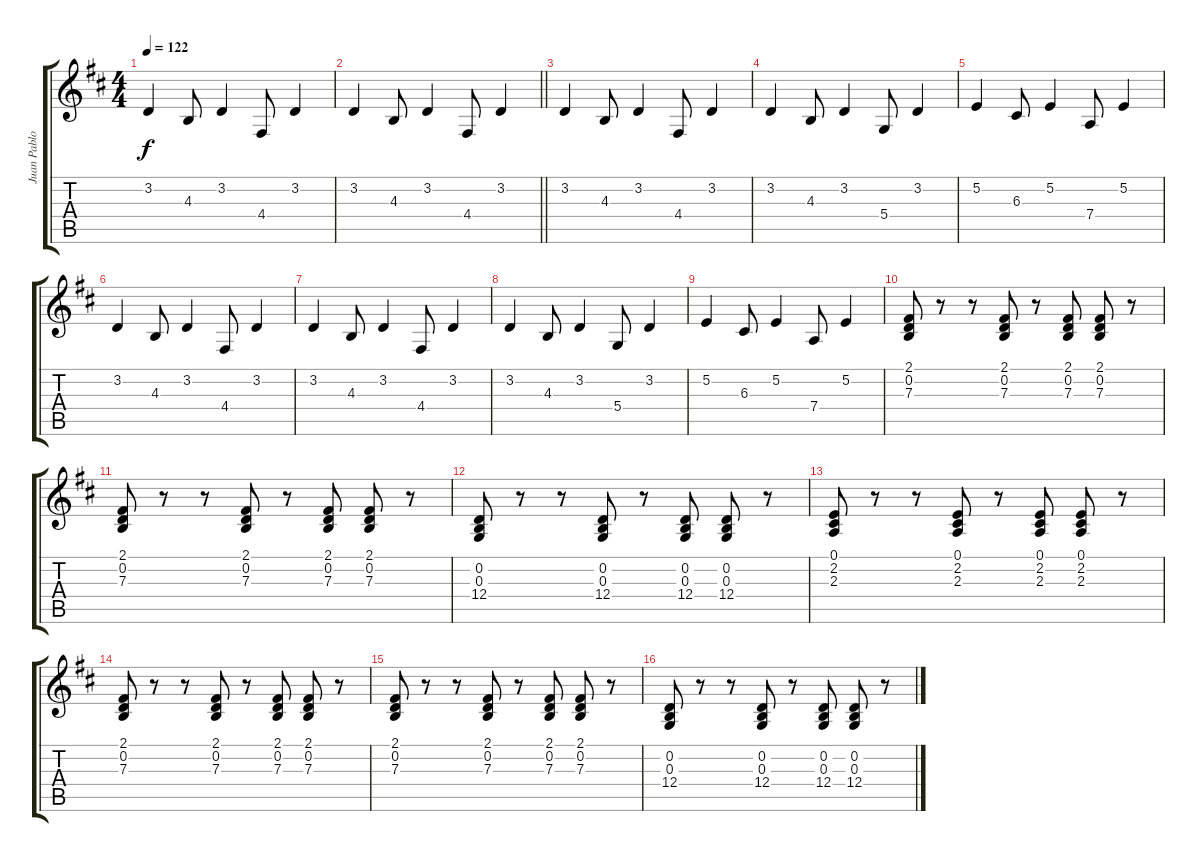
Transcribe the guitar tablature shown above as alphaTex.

\track ("Juan Pablo Giron" "Juan Pablo") {instrument acousticgrandpiano}
\staff {score tabs}
\tuning (E4 B3 G3 D3 A2 E2) {hide}
\ts (4 4)
\tempo 122
\clef g2
\ks d
3.2.4{dy f} 4.3.8 3.2.4 4.4.8 3.2.4 |
\barLineRight lightlight
3.2.4 4.3.8 3.2.4 4.4.8 3.2.4 |
3.2.4 4.3.8 3.2.4 4.4.8 3.2.4 |
3.2.4 4.3.8 3.2.4 5.4.8 3.2.4 |
5.2.4 6.3.8 5.2.4 7.4.8 5.2.4 |
3.2.4 4.3.8 3.2.4 4.4.8 3.2.4 |
3.2.4 4.3.8 3.2.4 4.4.8 3.2.4 |
3.2.4 4.3.8 3.2.4 5.4.8 3.2.4 |
5.2.4 6.3.8 5.2.4 7.4.8 5.2.4 |
(2.1 0.2 7.3).8 r.8 r.8 (2.1 0.2 7.3).8 r.8 (2.1 0.2 7.3).8 (2.1 0.2 7.3).8 r.8 |
(2.1 0.2 7.3).8 r.8 r.8 (2.1 0.2 7.3).8 r.8 (2.1 0.2 7.3).8 (2.1 0.2 7.3).8 r.8 |
(0.2 0.3 12.4).8 r.8 r.8 (0.2 0.3 12.4).8 r.8 (0.2 0.3 12.4).8 (0.2 0.3 12.4).8 r.8 |
(0.1 2.2 2.3).8 r.8 r.8 (0.1 2.2 2.3).8 r.8 (0.1 2.2 2.3).8 (0.1 2.2 2.3).8 r.8 |
(2.1 0.2 7.3).8 r.8 r.8 (2.1 0.2 7.3).8 r.8 (2.1 0.2 7.3).8 (2.1 0.2 7.3).8 r.8 |
(2.1 0.2 7.3).8 r.8 r.8 (2.1 0.2 7.3).8 r.8 (2.1 0.2 7.3).8 (2.1 0.2 7.3).8 r.8 |
(0.2 0.3 12.4).8 r.8 r.8 (0.2 0.3 12.4).8 r.8 (0.2 0.3 12.4).8 (0.2 0.3 12.4).8 r.8
